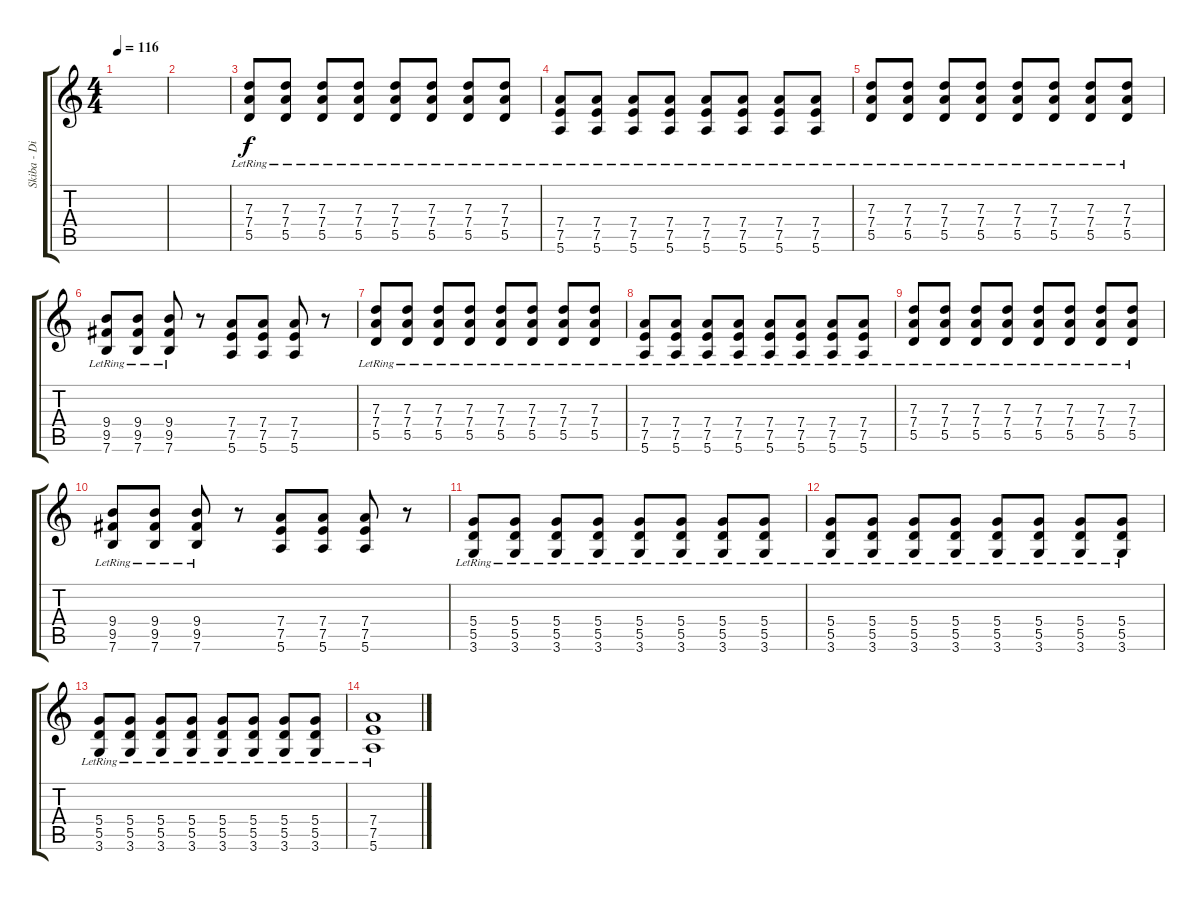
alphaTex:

\track ("Skiba - Distortion" "Skiba - Di") {instrument overdrivenguitar}
\staff {score tabs}
\tuning (E4 B3 G3 D3 A2 E2) {hide}
\ts (4 4)
\tempo 116
\clef g2
\ks c
|
|
(7.3{lr} 7.4{lr} 5.5{lr}).8{instrument distortionguitar} (7.3{lr} 7.4{lr} 5.5{lr}).8 (7.3{lr} 7.4{lr} 5.5{lr}).8 (7.3{lr} 7.4{lr} 5.5{lr}).8 (7.3{lr} 7.4{lr} 5.5{lr}).8 (7.3{lr} 7.4{lr} 5.5{lr}).8 (7.3{lr} 7.4{lr} 5.5{lr}).8 (7.3{lr} 7.4{lr} 5.5{lr}).8 |
(7.4{lr} 7.5{lr} 5.6{lr}).8 (7.4{lr} 7.5{lr} 5.6{lr}).8 (7.4{lr} 7.5{lr} 5.6{lr}).8 (7.4{lr} 7.5{lr} 5.6{lr}).8 (7.4{lr} 7.5{lr} 5.6{lr}).8 (7.4{lr} 7.5{lr} 5.6{lr}).8 (7.4{lr} 7.5{lr} 5.6{lr}).8 (7.4{lr} 7.5{lr} 5.6{lr}).8 |
(7.3{lr} 7.4{lr} 5.5{lr}).8 (7.3{lr} 7.4{lr} 5.5{lr}).8 (7.3{lr} 7.4{lr} 5.5{lr}).8 (7.3{lr} 7.4{lr} 5.5{lr}).8 (7.3{lr} 7.4{lr} 5.5{lr}).8 (7.3{lr} 7.4{lr} 5.5{lr}).8 (7.3{lr} 7.4{lr} 5.5{lr}).8 (7.3{lr} 7.4{lr} 5.5{lr}).8 |
(9.4{lr} 9.5{lr} 7.6{lr}).8 (9.4{lr} 9.5{lr} 7.6{lr}).8 (9.4{lr} 9.5{lr} 7.6{lr}).8 r.8 (7.4 7.5 5.6).8 (7.4 7.5 5.6).8 (7.4 7.5 5.6).8 r.8 |
(7.3{lr} 7.4{lr} 5.5{lr}).8 (7.3{lr} 7.4{lr} 5.5{lr}).8 (7.3{lr} 7.4{lr} 5.5{lr}).8 (7.3{lr} 7.4{lr} 5.5{lr}).8 (7.3{lr} 7.4{lr} 5.5{lr}).8 (7.3{lr} 7.4{lr} 5.5{lr}).8 (7.3{lr} 7.4{lr} 5.5{lr}).8 (7.3{lr} 7.4{lr} 5.5{lr}).8 |
(7.4{lr} 7.5{lr} 5.6{lr}).8 (7.4{lr} 7.5{lr} 5.6{lr}).8 (7.4{lr} 7.5{lr} 5.6{lr}).8 (7.4{lr} 7.5{lr} 5.6{lr}).8 (7.4{lr} 7.5{lr} 5.6{lr}).8 (7.4{lr} 7.5{lr} 5.6{lr}).8 (7.4{lr} 7.5{lr} 5.6{lr}).8 (7.4{lr} 7.5{lr} 5.6{lr}).8 |
(7.3{lr} 7.4{lr} 5.5{lr}).8 (7.3{lr} 7.4{lr} 5.5{lr}).8 (7.3{lr} 7.4{lr} 5.5{lr}).8 (7.3{lr} 7.4{lr} 5.5{lr}).8 (7.3{lr} 7.4{lr} 5.5{lr}).8 (7.3{lr} 7.4{lr} 5.5{lr}).8 (7.3{lr} 7.4{lr} 5.5{lr}).8 (7.3{lr} 7.4{lr} 5.5{lr}).8 |
(9.4{lr} 9.5{lr} 7.6{lr}).8 (9.4{lr} 9.5{lr} 7.6{lr}).8 (9.4{lr} 9.5{lr} 7.6{lr}).8 r.8 (7.4 7.5 5.6).8 (7.4 7.5 5.6).8 (7.4 7.5 5.6).8 r.8 |
(5.4{lr} 5.5{lr} 3.6{lr}).8 (5.4{lr} 5.5{lr} 3.6{lr}).8 (5.4{lr} 5.5{lr} 3.6{lr}).8 (5.4{lr} 5.5{lr} 3.6{lr}).8 (5.4{lr} 5.5{lr} 3.6{lr}).8 (5.4{lr} 5.5{lr} 3.6{lr}).8 (5.4{lr} 5.5{lr} 3.6{lr}).8 (5.4{lr} 5.5{lr} 3.6{lr}).8 |
(5.4{lr} 5.5{lr} 3.6{lr}).8 (5.4{lr} 5.5{lr} 3.6{lr}).8 (5.4{lr} 5.5{lr} 3.6{lr}).8 (5.4{lr} 5.5{lr} 3.6{lr}).8 (5.4{lr} 5.5{lr} 3.6{lr}).8 (5.4{lr} 5.5{lr} 3.6{lr}).8 (5.4{lr} 5.5{lr} 3.6{lr}).8 (5.4{lr} 5.5{lr} 3.6{lr}).8 |
(5.4{lr} 5.5{lr} 3.6{lr}).8 (5.4{lr} 5.5{lr} 3.6{lr}).8 (5.4{lr} 5.5{lr} 3.6{lr}).8 (5.4{lr} 5.5{lr} 3.6{lr}).8 (5.4{lr} 5.5{lr} 3.6{lr}).8 (5.4{lr} 5.5{lr} 3.6{lr}).8 (5.4{lr} 5.5{lr} 3.6{lr}).8 (5.4{lr} 5.5{lr} 3.6{lr}).8 |
(7.4{lr} 7.5{lr} 5.6{lr}).1
